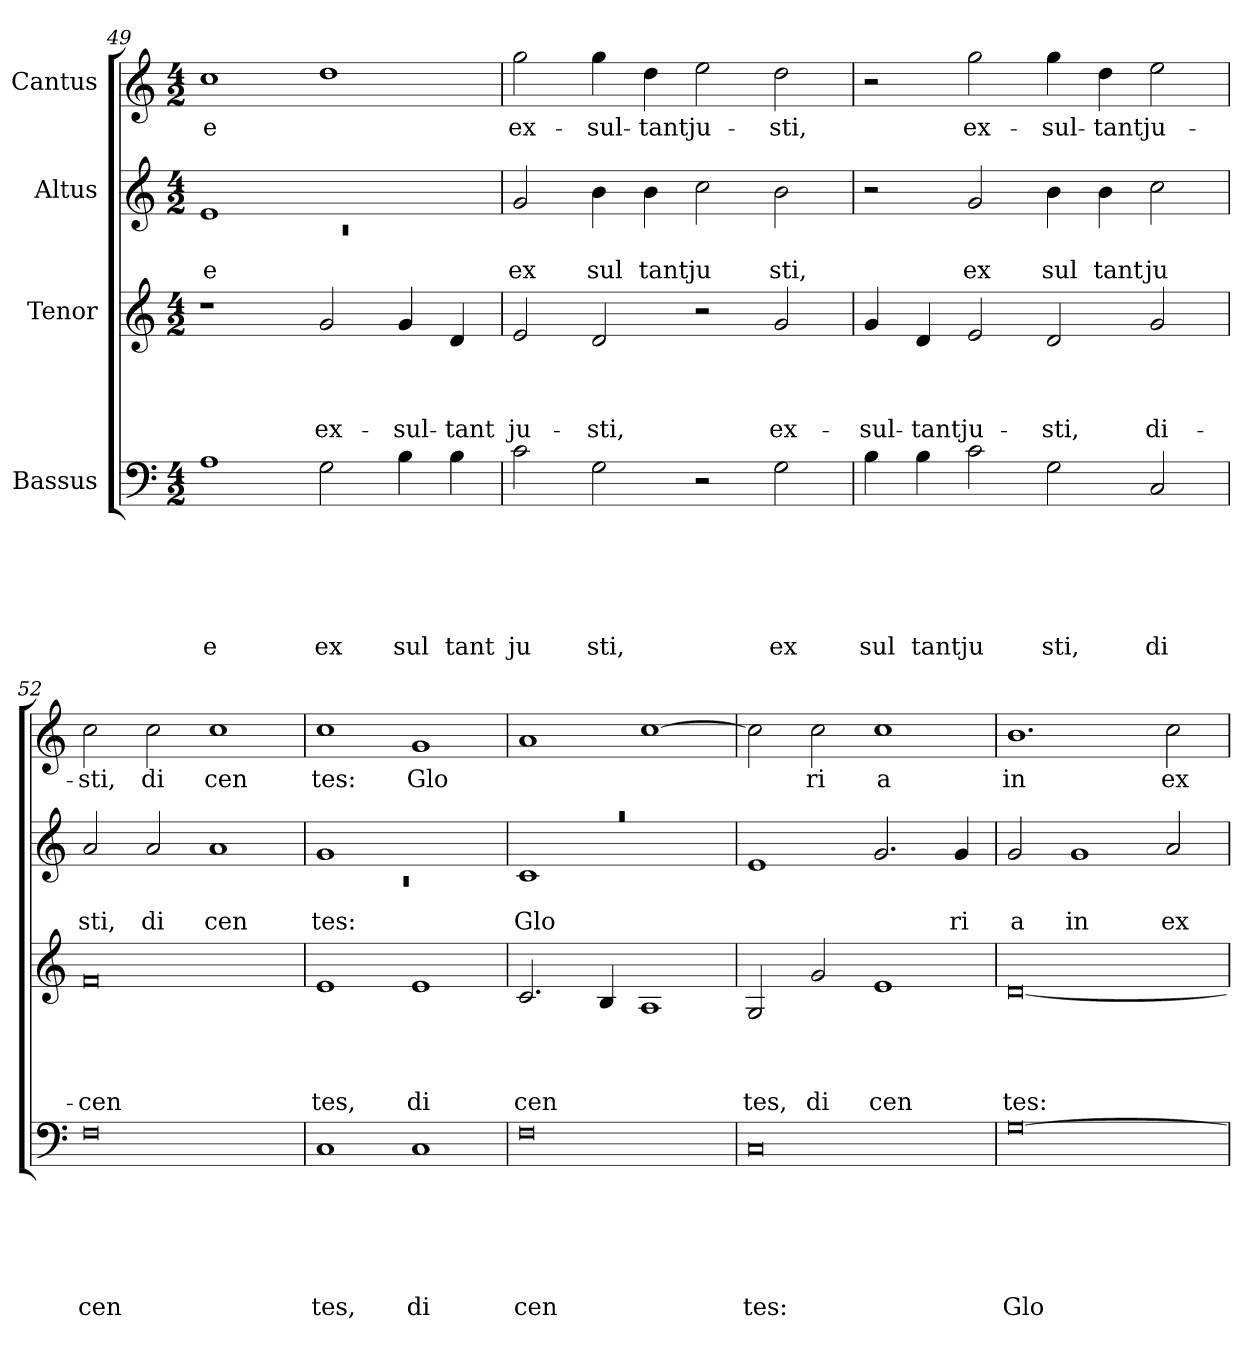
**kern	**text	**text	**text	**text	**text	**text	**kern	**text	**text	**text	**text	**kern	**text	**text	**kern	**text
*part4	*part4	*part4	*part4	*part4	*part4	*part4	*part3	*part3	*part3	*part3	*part3	*part2	*part2	*part2	*part1	*part1
*staff4	*staff4	*staff4	*staff4	*staff4	*staff4	*staff4	*staff3	*staff3	*staff3	*staff3	*staff3	*staff2	*staff2	*staff2	*staff1	*staff1
*I"Bassus	*	*	*	*	*	*	*I"Tenor	*	*	*	*	*I"Altus	*	*	*I"Cantus	*
*clefF4	*	*	*	*	*	*	*clefG2	*	*	*	*	*clefG2	*	*	*clefG2	*
*k[]	*	*	*	*	*	*	*k[]	*	*	*	*	*k[]	*	*	*k[]	*
*C:	*	*	*	*	*	*	*C:	*	*	*	*	*C:	*	*	*C:	*
*M4/2	*	*	*	*	*	*	*M4/2	*	*	*	*	*M4/2	*	*	*M4/2	*
=49	=49	=49	=49	=49	=49	=49	=49	=49	=49	=49	=49	=49	=49	=49	=49	=49
*	*	*	*	*	*	*	*	*	*	*	*	*^	*	*	*	*
!	!	!	!	!	!	!LO:LY:b	!	!	!	!	!	!	!LO:N:vis=1	!	!LO:LY:b	!	!LO:LY:b:rj
1A	.	.	.	.	.	e	1r	.	.	.	.	1e	0rc	.	e	1cc	-e
!	!	!	!	!	!	!LO:LY:b	!	!	!	!	!LO:LY:b	!	!	!	!	!	!
2G\	.	.	.	.	.	ex	2g/	.	.	.	ex-	1ryy	.	.	.	1dd	.
!	!	!	!	!	!	!LO:LY:b	!	!	!	!	!LO:LY:b	!	!	!	!	!	!
4B\	.	.	.	.	.	sul	4g/	.	.	.	-sul-	.	.	.	.	.	.
!	!	!	!	!	!	!LO:LY:b	!	!	!	!	!LO:LY:b	!	!	!	!	!	!
4B\	.	.	.	.	.	tant	4d/	.	.	.	-tant	.	.	.	.	.	.
*	*	*	*	*	*	*	*	*	*	*	*	*v	*v	*	*	*	*
=50	=50	=50	=50	=50	=50	=50	=50	=50	=50	=50	=50	=50	=50	=50	=50	=50
!	!	!	!	!	!	!LO:LY:b	!	!	!	!	!LO:LY:b	!	!	!LO:LY:b	!	!LO:LY:b
2c\	.	.	.	.	.	ju	2e/	.	.	.	ju-	2g/	.	ex	2gg\	ex-
!	!	!	!	!	!	!LO:LY:b	!	!	!	!	!LO:LY:b	!	!	!LO:LY:b	!	!LO:LY:b
2G\	.	.	.	.	.	sti,	2d/	.	.	.	-sti,	4b\	.	sul	4gg\	-sul-
!	!	!	!	!	!	!	!	!	!	!	!	!	!	!LO:LY:b	!	!LO:LY:b
.	.	.	.	.	.	.	.	.	.	.	.	4b\	.	tantju	4dd\	-tantju-
2r	.	.	.	.	.	.	2r	.	.	.	.	2cc\	.	.	2ee\	.
!	!	!	!	!	!	!LO:LY:b	!	!	!	!	!LO:LY:b	!	!	!LO:LY:b	!	!LO:LY:b
2G\	.	.	.	.	.	ex	2g/	.	.	.	ex-	2b\	.	sti,	2dd\	-sti,
=51	=51	=51	=51	=51	=51	=51	=51	=51	=51	=51	=51	=51	=51	=51	=51	=51
!	!	!	!	!	!	!LO:LY:b	!	!	!	!	!LO:LY:b	!	!	!	!	!
4B\	.	.	.	.	.	sul	4g/	.	.	.	-sul-	2r	.	.	2r	.
!	!	!	!	!	!	!LO:LY:b	!	!	!	!	!LO:LY:b	!	!	!	!	!
4B\	.	.	.	.	.	tantju	4d/	.	.	.	-tantju-	.	.	.	.	.
!	!	!	!	!	!	!	!	!	!	!	!	!	!	!LO:LY:b	!	!LO:LY:b
2c\	.	.	.	.	.	.	2e/	.	.	.	.	2g/	.	ex	2gg\	ex-
!	!	!	!	!	!	!LO:LY:b	!	!	!	!	!LO:LY:b	!	!	!LO:LY:b	!	!LO:LY:b
2G\	.	.	.	.	.	sti,	2d/	.	.	.	-sti,	4b\	.	sul	4gg\	-sul-
!	!	!	!	!	!	!	!	!	!	!	!	!	!	!LO:LY:b	!	!LO:LY:b
.	.	.	.	.	.	.	.	.	.	.	.	4b\	.	tant	4dd\	-tantju-
!	!	!	!	!	!	!LO:LY:b	!	!	!	!	!LO:LY:b	!	!	!LO:LY:b	!	!
2C/	.	.	.	.	.	di	2g/	.	.	.	di-	2cc\	.	ju	2ee\	.
!!LO:PB:g=z
=52	=52	=52	=52	=52	=52	=52	=52	=52	=52	=52	=52	=52	=52	=52	=52	=52
!	!	!	!	!	!	!LO:LY:b	!	!	!	!	!LO:LY:b	!	!	!LO:LY:b	!	!LO:LY:b
0F	.	.	.	.	.	cen	0f	.	.	.	-cen	2a/	.	sti,	2cc\	-sti,
!	!	!	!	!	!	!	!	!	!	!	!	!	!	!LO:LY:b	!	!LO:LY:b
.	.	.	.	.	.	.	.	.	.	.	.	2a/	.	di	2cc\	di
!	!	!	!	!	!	!	!	!	!	!	!	!	!	!LO:LY:b	!	!LO:LY:b
.	.	.	.	.	.	.	.	.	.	.	.	1a	.	cen	1cc	cen
=53	=53	=53	=53	=53	=53	=53	=53	=53	=53	=53	=53	=53	=53	=53	=53	=53
*	*	*	*	*	*	*	*	*	*	*	*	*^	*	*	*	*
!	!	!	!	!	!	!LO:LY:b	!	!	!	!	!LO:LY:b	!	!LO:N:vis=1	!	!LO:LY:b	!	!LO:LY:b
1C	.	.	.	.	.	tes,	1e	.	.	.	tes,	1g	0rc	.	tes:	1cc	tes:
!	!	!	!	!	!	!LO:LY:b	!	!	!	!	!LO:LY:b	!	!	!	!	!	!LO:LY:b
1C	.	.	.	.	.	di	1e	.	.	.	di	1ryy	.	.	.	1g	Glo
=54	=54	=54	=54	=54	=54	=54	=54	=54	=54	=54	=54	=54	=54	=54	=54	=54	=54
!	!	!	!	!	!	!LO:LY:b	!	!	!	!	!LO:LY:b	!LO:N:vis=1	!	!	!LO:LY:b	!	!
0F	.	.	.	.	.	cen	2.c/	.	.	.	cen	0raa	1c	.	Glo	1a	.
.	.	.	.	.	.	.	4B/	.	.	.	.	.	.	.	.	.	.
.	.	.	.	.	.	.	1A	.	.	.	.	.	1ryy	.	.	[>1cc	.
=55	=55	=55	=55	=55	=55	=55	=55	=55	=55	=55	=55	=55	=55	=55	=55	=55	=55
!	!	!	!	!	!	!LO:LY:b	!	!	!	!	!LO:LY:b	!	!	!	!	!	!
*	*	*	*	*	*	*	*	*	*	*	*	*v	*v	*	*	*	*
0C	.	.	.	.	.	tes:	2G/	.	.	.	tes,	1e	.	.	2cc\]	.
!	!	!	!	!	!	!	!	!	!	!	!LO:LY:b	!	!	!	!	!LO:LY:b
.	.	.	.	.	.	.	2g/	.	.	.	di	.	.	.	2cc\	ri
!	!	!	!	!	!	!	!	!	!	!	!LO:LY:b	!	!	!	!	!LO:LY:b
.	.	.	.	.	.	.	1e	.	.	.	cen	2.g/	.	.	1cc	a
!	!	!	!	!	!	!	!	!	!	!	!	!	!	!LO:LY:b	!	!
.	.	.	.	.	.	.	.	.	.	.	.	4g/	.	ri	.	.
=56	=56	=56	=56	=56	=56	=56	=56	=56	=56	=56	=56	=56	=56	=56	=56	=56
!	!	!	!	!	!	!LO:LY:b	!	!	!	!	!LO:LY:b	!	!	!LO:LY:b	!	!LO:LY:b
[>0G	.	.	.	.	.	Glo	[<0d	.	.	.	tes:	2g/	.	a	1.b	in
!	!	!	!	!	!	!	!	!	!	!	!	!	!	!LO:LY:b	!	!
.	.	.	.	.	.	.	.	.	.	.	.	1g	.	in	.	.
!	!	!	!	!	!	!	!	!	!	!	!	!	!	!LO:LY:b	!	!LO:LY:b
.	.	.	.	.	.	.	.	.	.	.	.	2a/	.	ex	2cc\	ex
=	=	=	=	=	=	=	=	=	=	=	=	=	=	=	=	=
*-	*-	*-	*-	*-	*-	*-	*-	*-	*-	*-	*-	*-	*-	*-	*-	*-
